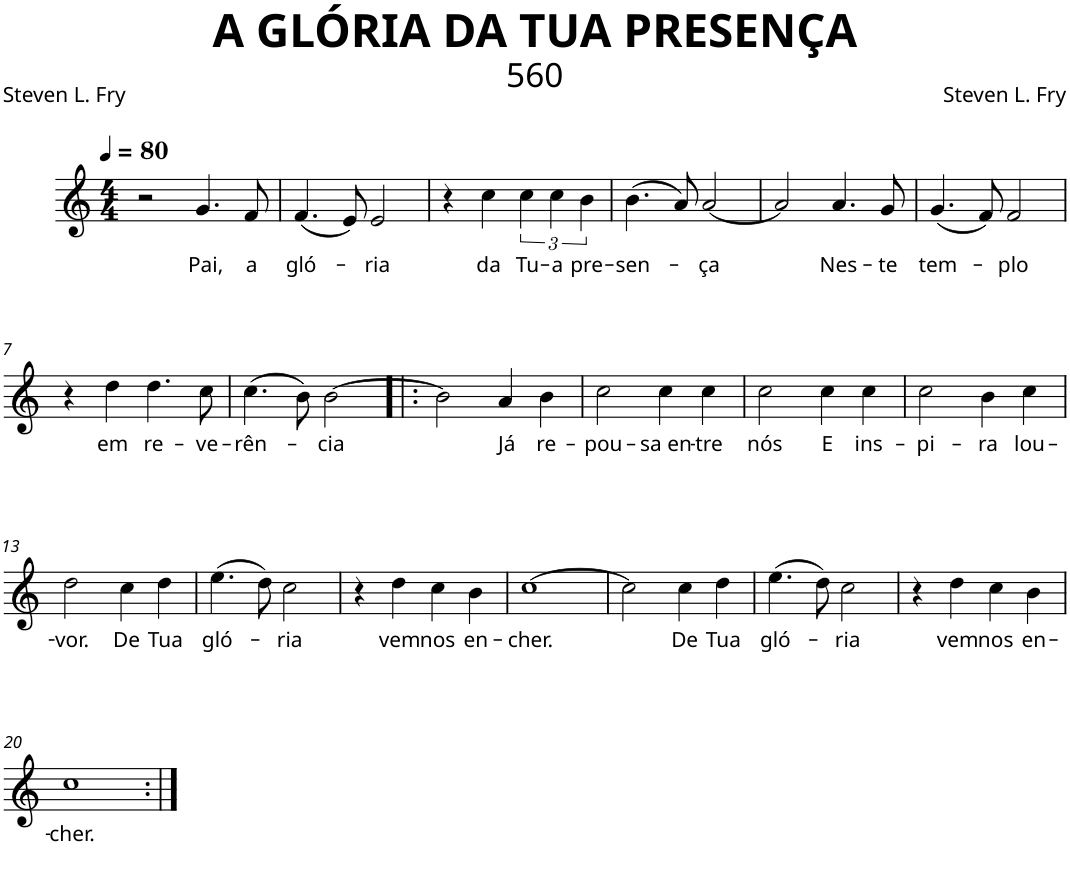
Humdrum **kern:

**kern	**text
*part1	*part1
*staff1	*staff1
*I"Trompete em Bb	*
*I'Tpt. em Bb	*
*clefG2	*
*Trd1c2	*
*k[]	*
*M4/4	*
*MM80	*
=1	=1
2r	.
!	!LO:LY:b
4.g/	Pai,
!	!LO:LY:b
8f/	a
=2	=2
!	!LO:LY:b
(4.f/	gló-
8e/)	.
!	!LO:LY:b
2e/	-ria
=3	=3
4r	.
!	!LO:LY:b
4cc\	da
!	!LO:LY:b
6cc\	Tu-
!	!LO:LY:b
6cc\	-a
!	!LO:LY:b
6b\	pre-
=4	=4
!	!LO:LY:b
(4.b\	-sen-
8a/)	.
!	!LO:LY:b
[2a/	-ça
=5	=5
2a/]	.
!	!LO:LY:b
4.a/	Nes-
!	!LO:LY:b
8g/	-te
=6	=6
!	!LO:LY:b
(4.g/	tem-
8f/)	.
!	!LO:LY:b
2f/	-plo
!!LO:LB:g=z
=7	=7
4r	.
!	!LO:LY:b
4dd\	em
!	!LO:LY:b
4.dd\	re-
!	!LO:LY:b
8cc\	-ve-
=8	=8
!	!LO:LY:b
(4.cc\	-rên-
8b\)	.
!	!LO:LY:b
[2b\	-cia
=9!|:	=9!|:
2b\]	.
!	!LO:LY:b
4a/	Já
!	!LO:LY:b
4b\	re-
=10	=10
!	!LO:LY:b
2cc\	-pou-
!	!LO:LY:b
4cc\	-sa en-
!	!LO:LY:b
4cc\	-tre
=11	=11
!	!LO:LY:b
2cc\	nós
!	!LO:LY:b
4cc\	E
!	!LO:LY:b
4cc\	ins-
=12	=12
!	!LO:LY:b
2cc\	-pi-
!	!LO:LY:b
4b\	-ra
!	!LO:LY:b
4cc\	lou-
!!LO:LB:g=z
=13	=13
!	!LO:LY:b
2dd\	-vor.
!	!LO:LY:b
4cc\	De
!	!LO:LY:b
4dd\	Tua
=14	=14
!	!LO:LY:b
(4.ee\	gló-
8dd\)	.
!	!LO:LY:b
2cc\	-ria
=15	=15
4r	.
!	!LO:LY:b
4dd\	vem
!	!LO:LY:b
4cc\	nos
!	!LO:LY:b
4b\	en-
=16	=16
!	!LO:LY:b
[1cc	-cher.
=17	=17
2cc\]	.
!	!LO:LY:b
4cc\	De
!	!LO:LY:b
4dd\	Tua
=18	=18
!	!LO:LY:b
(4.ee\	gló-
8dd\)	.
!	!LO:LY:b
2cc\	-ria
=19	=19
4r	.
!	!LO:LY:b
4dd\	vem
!	!LO:LY:b
4cc\	nos
!	!LO:LY:b
4b\	en-
!!LO:LB:g=z
=20	=20
!	!LO:LY:b
1cc	-cher.
=:|!	=:|!
*-	*-
